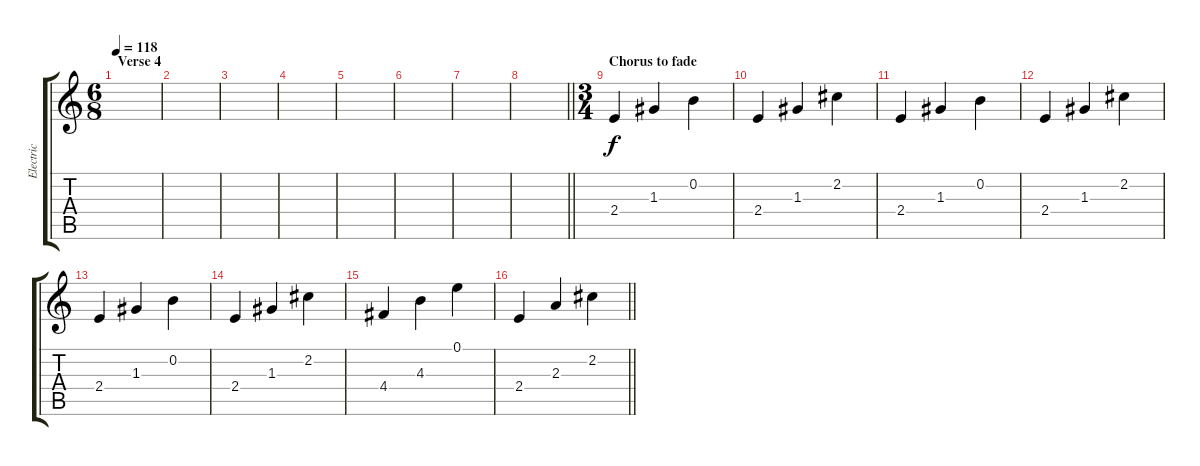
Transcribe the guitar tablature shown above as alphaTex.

\track ("Electric" "Electric") {instrument overdrivenguitar}
\staff {score tabs}
\tuning (E4 B3 G3 D3 A2 E2) {hide}
\ts (6 8)
\section ("" "Verse 4")
\tempo 118
\clef g2
\ks c
|
|
|
|
|
|
|
\barLineRight lightlight
|
\ts (3 4)
\section ("" "Chorus to fade")
2.4.4 1.3.4 0.2.4 |
2.4.4 1.3.4 2.2.4 |
2.4.4 1.3.4 0.2.4 |
2.4.4 1.3.4 2.2.4 |
2.4.4 1.3.4 0.2.4 |
2.4.4 1.3.4 2.2.4 |
4.4.4 4.3.4 0.1.4 |
\barLineRight lightlight
2.4.4 2.3.4 2.2.4
